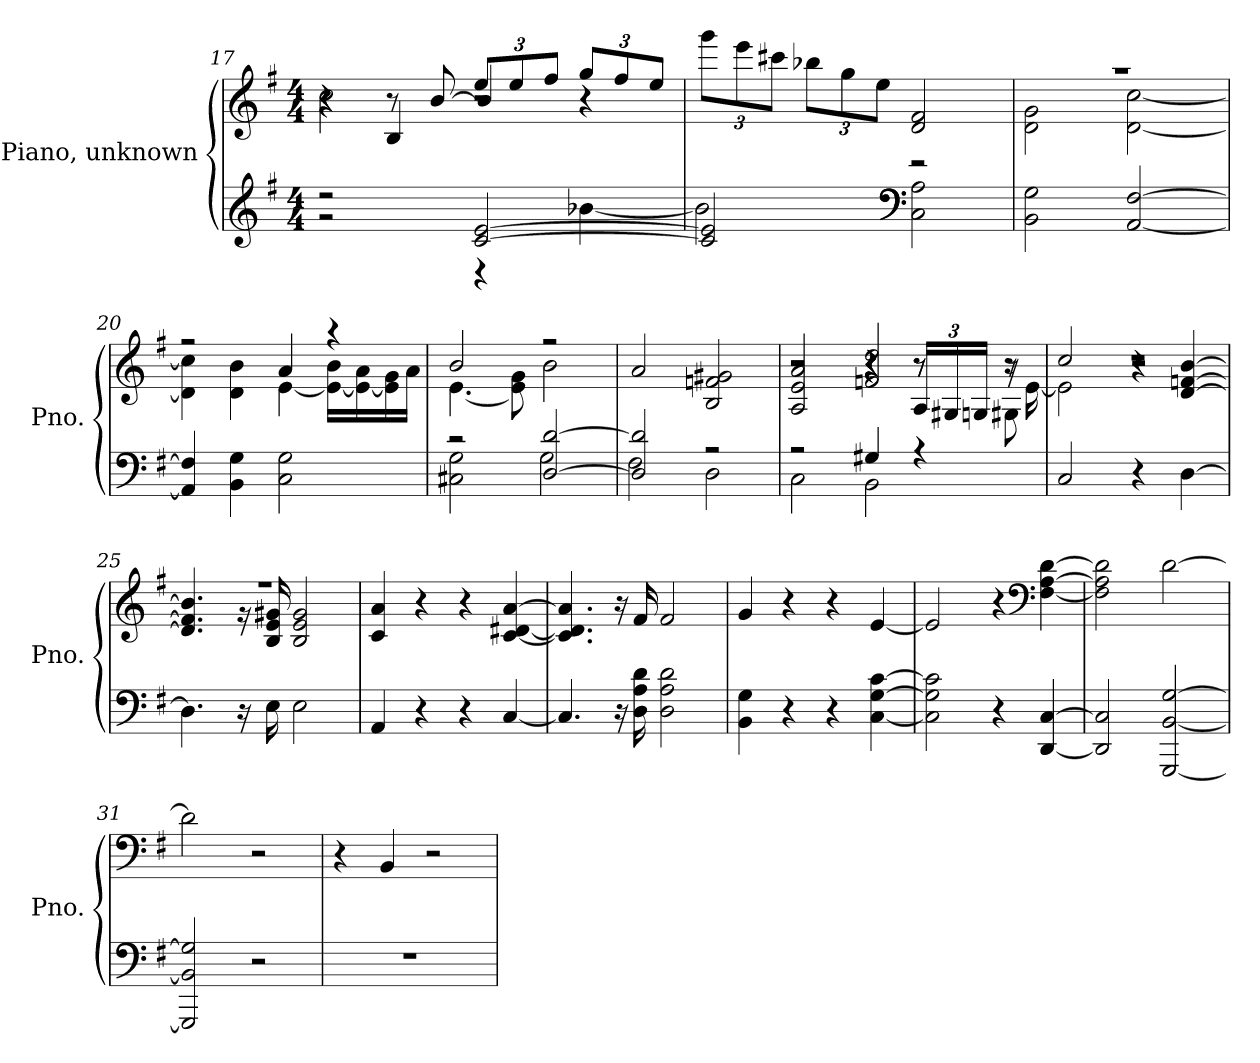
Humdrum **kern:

**kern	**kern
*part1	*part1
*staff2	*staff1
*I"Piano, unknown	*
*I'Pno.	*
!!LO:LB:g=z
*clefG2	*clefG2
*k[f#]	*k[f#]
*M4/4	*M4/4
=17	=17
*^	*^
*	*	*	*^
2r	2r	4r	2cc\	4r
.	.	4B/	.	8r
.	.	.	.	[8b/
*	*	*Xbrackettup	*	*
[2c/ [2e/	4r	12ee/L	2r	4b/]
.	.	12ee/	.	.
.	.	12ff#/J	.	.
.	[4b-X\	12gg/L	.	4r
.	.	12ff#/	.	.
.	.	12ee/J	.	.
*	*	*v	*v	*v
=18	=18	=18
2c/] 2e/]	2b-\]	12ggg\L
.	.	12eee\
.	.	12ccc#X\J
.	.	12bb-X\L
.	.	12gg\
.	.	12ee\J
*clefF4	*	*
2r	2C\ 2A\	2d/ 2f#/
*v	*v	*
=19	=19
*	*^
2BB\ 2G\	1r	2d\ 2g\
[2AA/ [2F#/	.	[2d\ [2cc\
=20	=20	=20
4AA/] 4F#/]	2r	4d\] 4cc\]
4BB\ 4G\	.	4d\ 4b\
2C\ 2G\	4a/	[4e\
.	4r	16e\_ 16b\LL
.	.	16e\_ 16a\
.	.	16e\] 16g\
.	.	16a\JJ
=21	=21	=21
*^	*	*
2r	2C#X\ 2G\	2b/	[4.e\
.	.	.	8e\] 8g\
[2D/ [2d/	2G\	2r	2b\
*	*	*v	*v
!!LO:LB:g=z
=22	=22	=22
2D/] 2d/]	2F#\	2a/
2r	2D\	2B/ 2fn/ 2g#X/
=23	=23	=23
*	*	*^
*	*	*	*^
*	*	*	*	*^
2r	2C\	2r	2r	2A/ 2e/ 2a/	2r
4G#X/	2BB\	2fn/ 2dd/	4r	4r	4r
4r	.	.	8r	24A/LL	8r
.	.	.	.	24G#X/	.
.	.	.	.	24Gn/JJ	.
.	.	.	16r	8r	8G#X\
.	.	.	[16e\	.	.
*v	*v	*	*	*	*
*	*	*	*v	*v
=24	=24	=24	=24
2C/	1r	2e\]	2cc/
4r	.	2r	4r
[4D\	.	.	[4d/ [4fn/ [4b/
*	*	*v	*v
=25	=25	=25
4.D\]	1r	4.d/] 4.f/] 4.b/]
16r	.	16r
16E\	.	16B/ 16e/ 16g#X/
2E\	.	2B/ 2e/ 2g#/
*	*v	*v
=26	=26
4AA/	4c/ 4a/
4r	4r
4r	4r
[4C/	[4c/ [4d#X/ [4a/
=27	=27
4.C/]	4.c/] 4.d#/] 4.a/]
16r	16r
16D\ 16A\ 16d\	16f#/
2D\ 2A\ 2d\	2f#/
!!LO:LB:g=z
=28	=28
4BB\ 4G\	4g/
4r	4r
4r	4r
[4C\ [4G\ [4c\	[4e/
=29	=29
2C\] 2G\] 2c\]	2e/]
4r	4r
*	*clefF4
[4DD/ [4C/	[4F#\ [4A\ [4d\
=30	=30
2DD/] 2C/]	2F#\] 2A\] 2d\]
[2GGG/ [2BB/ [2G/	[2d\
=31	=31
2GGG/] 2BB/] 2G/]	2d\]
2r	2r
=32	=32
1r	4r
.	4BB/
.	2r
=	=
*-	*-
